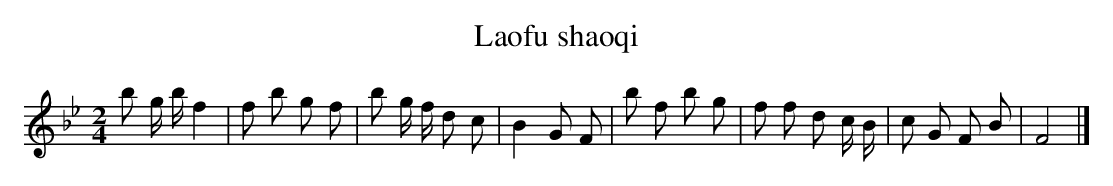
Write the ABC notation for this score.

X:1
T: Laofu shaoqi
L: 1/8
M: 2/4
K: Bb
b g/ b/f2 [I:setbarnb 1]|
f b g f |
b g/ f/ d c |
B2G F |
b f b g |
f f d c/ B/ |
c G F B |
F4 |]
